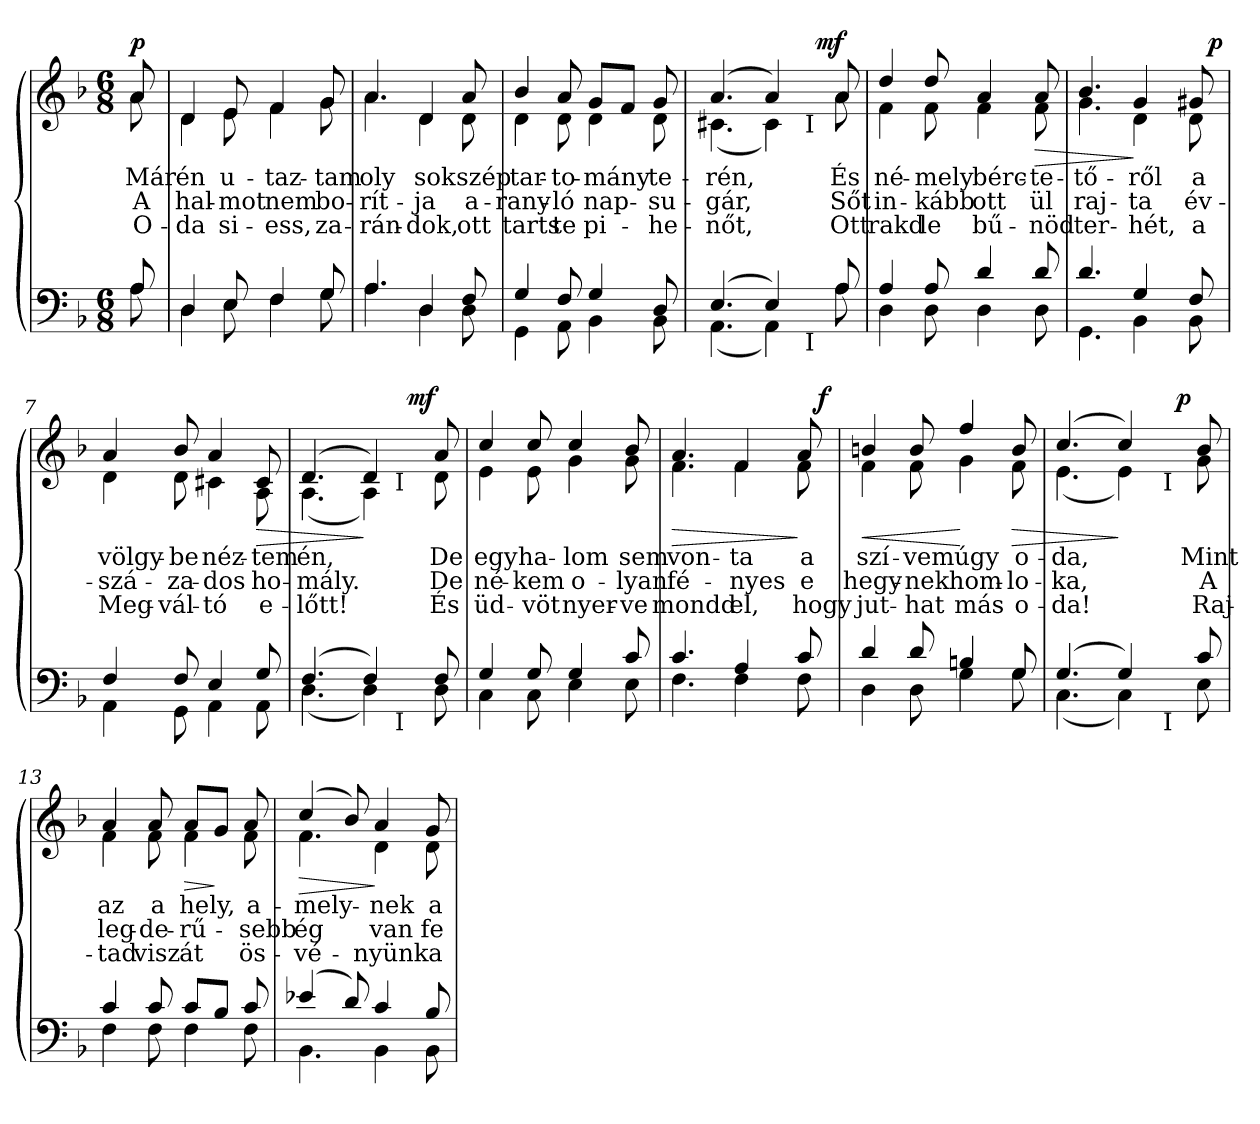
**kern	**kern	**text	**text	**text	**dynam
*part2	*part1	*part1	*part1	*part1	*part1
*staff2	*staff1	*staff1	*staff1	*staff1	*staff1
*clefF4	*clefG2	*	*	*	*
*k[b-]	*k[b-]	*	*	*	*
*F:	*F:	*	*	*	*
*M6/8	*M6/8	*	*	*	*
=	=	=	=	=	=
*^	*	*	*	*	*
!	!	!LO:TX:a:B:t=Adagio	!	!	!	!
!	!	!LO:TX:a:t== 100	!	!	!	!
!	!	!	!LO:LY:b	!LO:LY:b	!LO:LY:b	!LO:DY:b
*	*	*^	*	*	*	*
8A/	8A\	8a/	8a\	Már	A	O-	p
=1	=1	=1	=1	=1	=1	=1	=1
!	!	!	!	!LO:LY:b	!LO:LY:b	!LO:LY:b	!
4D/	4D\	4d/	4d\	én	hal-	-da	.
!	!	!	!	!LO:LY:b	!LO:LY:b	!LO:LY:b	!
8E/	8E\	8e/	8e\	u-	-mot	si-	.
!	!	!	!	!LO:LY:b	!LO:LY:b	!LO:LY:b	!
4F/	4F\	4f/	4f\	-taz-	nem	-ess,	.
!	!	!	!	!LO:LY:b	!LO:LY:b	!LO:LY:b	!
8G/	8G\	8g/	8g\	-tam	bo-	za-	.
=2	=2	=2	=2	=2	=2	=2	=2
!	!	!	!	!LO:LY:b	!LO:LY:b	!LO:LY:b	!
4.A/	4.A\	4.a/	4.a\	oly	-rít-	-rán-	.
!	!	!	!	!LO:LY:b	!LO:LY:b	!LO:LY:b	!
4D/	4D\	4d/	4d\	sok	-ja	-dok,	.
!	!	!	!	!LO:LY:b	!LO:LY:b	!LO:LY:b	!
8F/	8D\	8a/	8d\	szép	a-	ott	.
=3	=3	=3	=3	=3	=3	=3	=3
!	!	!	!	!LO:LY:b	!LO:LY:b	!LO:LY:b	!
4G/	4GG\	4b-/	4d\	tar-	-rany-	tarts	.
!	!	!	!	!LO:LY:b	!LO:LY:b	!LO:LY:b	!
8F/	8AA\	8a/	8d\	-to-	-ló	te	.
!	!	!	!	!LO:LY:b	!LO:LY:b	!LO:LY:b	!
4G/	4BB-\	8g/L	4d\	-mány	nap-	pi-	.
.	.	8f/J	.	.	.	.	.
!	!	!	!	!LO:LY:b	!LO:LY:b	!LO:LY:b	!
8D/	8BB-\	8g/	8d\	te-	-su-	-he-	.
*	*	*v	*v	*	*	*	*
=4	=4	=4	=4	=4	=4	=4
*	*	*^	*	*	*	*
!	!	!	!	!LO:LY:b	!LO:LY:b	!LO:LY:b	!
*	*^	*^	*^	*	*	*	*
(>4.E/	(<4.AA\	2ryy	(>4.a/	(<4.c#X\	2ryy	2ryy	-rén,	-gár,	-nőt,	.
4E/)	4AA\)	.	4a/)	4c#\)	.	.	.	.	.	.
.	.	32ryy	.	.	16ryy	32ryy	.	.	.	.
!	!	!	!	!	!	!LO:TX:b:t=I	!	!	!	!
!	!	!LO:TX:b:t=I	!	!	!	!	!	!	!	!
.	.	8..ryy	.	.	.	8..ryy	.	.	.	.
!	!	!	!	!	!	!	!	!	!	!LO:DY:a
.	.	.	.	.	8.ryy	.	.	.	.	mf
!	!	!	!	!	!	!	!LO:LY:b	!LO:LY:b	!LO:LY:b	!
8A/	8A\	.	8a/	8a\	.	.	És	Sőt	Ott	.
*	*v	*v	*	*	*	*	*	*	*	*
*	*	*v	*v	*v	*v	*	*	*	*
!!LO:LB:g=z
=5	=5	=5	=5	=5	=5	=5
*	*^	*^	*	*	*	*
*	*	*	*	*^	*	*	*	*
*	*	*	*	*	*^	*	*	*	*
!	!	!	!	!	!	!	!LO:LY:b	!LO:LY:b	!LO:LY:b	!
*	*v	*v	*	*	*	*	*	*	*	*
*	*	*	*v	*v	*v	*	*	*	*
4A/	4D\	4dd/	4f\	né-	in-	rakd	.
!	!	!	!	!LO:LY:b	!LO:LY:b	!LO:LY:b	!
8A/	8D\	8dd/	8f\	-mely	-kább	le	.
!	!	!	!	!LO:LY:b	!LO:LY:b	!LO:LY:b	!
4d/	4D\	4a/	4f\	bérc-	ott	bű-	.
!	!	!	!	!LO:LY:b	!LO:LY:b	!LO:LY:b	!LO:HP:b
8d/	8D\	8a/	8f\	-te-	ül	-nöd	>
*	*	*v	*v	*	*	*	*
=6	=6	=6	=6	=6	=6	=6
*	*	*^	*	*	*	*
!	!	!	!	!LO:LY:b	!LO:LY:b	!LO:LY:b	!
*	*	*	*^	*	*	*	*
4.d/	4.GG\	4.b-/	4.g\	2ryy	-tő-	raj-	ter-	.
!	!	!	!	!	!LO:LY:b	!LO:LY:b	!LO:LY:b	!
4G/	4BB-\	4g/	4d\	.	-ről	-ta	-hét,	]
.	.	.	.	8.ryy	.	.	.	.
!	!	!	!	!	!LO:LY:b	!LO:LY:b	!LO:LY:b	!
8F/	8BB-\	8g#X/	8d\	.	a	év-	a	.
!	!	!	!	!	!	!	!	!LO:DY:a
.	.	.	.	16ryy	.	.	.	p
*	*	*v	*v	*v	*	*	*	*
=7	=7	=7	=7	=7	=7	=7
*	*	*^	*	*	*	*
*	*	*	*^	*	*	*	*
!	!	!	!	!	!LO:LY:b	!LO:LY:b	!LO:LY:b	!
*	*	*	*v	*v	*	*	*	*
4F/	4AA\	4a/	4d\	völgy-	-szá-	Meg-	.
!	!	!	!	!LO:LY:b	!LO:LY:b	!LO:LY:b	!
8F/	8GG\	8b-/	8d\	-be	-za-	-vál-	.
!	!	!	!	!LO:LY:b	!LO:LY:b	!LO:LY:b	!
4E/	4AA\	4a/	4c#X\	néz-	-dos	-tó	.
!	!	!	!	!LO:LY:b	!LO:LY:b	!LO:LY:b	!LO:HP:b
8G/	8AA\	8c#/	8A\	-tem	ho-	e-	>
*	*	*v	*v	*	*	*	*
=8	=8	=8	=8	=8	=8	=8
*	*	*^	*	*	*	*
!	!	!	!	!LO:LY:b	!LO:LY:b	!LO:LY:b	!
*	*^	*	*^	*	*	*	*
(>4.F/	(<4.D\	2ryy	(>4.d/	(<4.A\	2ryy	én,	-mály.	-lőtt!	.
4F/)	4D\)	.	4d/)	4A\)	.	.	.	.	]
!	!	!	!	!	!LO:TX:b:t=I	!	!	!	!
!	!	!LO:TX:b:t=I	!	!	!	!	!	!	!
.	.	4ryy	.	.	32ryy	.	.	.	.
!	!	!	!	!	!	!	!	!	!LO:DY:a
.	.	.	.	.	8..ryy	.	.	.	mf
!	!	!	!	!	!	!LO:LY:b	!LO:LY:b	!LO:LY:b	!
8F/	8D\	.	8a/	8d\	.	De	De	És	.
*	*v	*v	*	*	*	*	*	*	*
*	*	*v	*v	*v	*	*	*	*
=9	=9	=9	=9	=9	=9	=9
*	*^	*^	*	*	*	*
*	*	*	*	*^	*	*	*	*
!	!	!	!	!	!	!LO:LY:b	!LO:LY:b	!LO:LY:b	!
*	*v	*v	*	*	*	*	*	*	*
*	*	*	*v	*v	*	*	*	*
4G/	4C\	4cc/	4e\	egy	né-	üd-	.
!	!	!	!	!LO:LY:b	!LO:LY:b	!LO:LY:b	!
8G/	8C\	8cc/	8e\	ha-	-kem	-vöt	.
!	!	!	!	!LO:LY:b	!LO:LY:b	!LO:LY:b	!
4G/	4E\	4cc/	4g\	-lom	o-	nyer-	.
!	!	!	!	!LO:LY:b	!LO:LY:b	!LO:LY:b	!
8c/	8E\	8b-/	8g\	sem	-lyan	-ve	.
*	*	*v	*v	*	*	*	*
!!LO:LB:g=z
=10	=10	=10	=10	=10	=10	=10
*	*	*^	*	*	*	*
!	!	!	!	!LO:LY:b	!LO:LY:b	!LO:LY:b	!LO:HP:b
*	*	*	*^	*	*	*	*
4.c/	4.F\	4.a/	4.f\	2ryy	von-	fé-	mondd	>
!	!	!	!	!	!LO:LY:b	!LO:LY:b	!LO:LY:b	!
4A/	4F\	4f/	4f\	.	-ta	-nyes	el,	.
.	.	.	.	8.ryy	.	.	.	.
!	!	!	!	!	!LO:LY:b	!LO:LY:b	!LO:LY:b	!
8c/	8F\	8a/	8f\	.	a	e	hogy	]
!	!	!	!	!	!	!	!	!LO:DY:a
.	.	.	.	16ryy	.	.	.	f
*	*	*v	*v	*v	*	*	*	*
=11	=11	=11	=11	=11	=11	=11
*	*	*^	*	*	*	*
*	*	*	*^	*	*	*	*
!	!	!	!	!	!LO:LY:b	!LO:LY:b	!LO:LY:b	!LO:HP:b
*	*	*	*v	*v	*	*	*	*
4d/	4D\	4bn/	4f\	szí-	hegy-	jut-	<
!	!	!	!	!LO:LY:b	!LO:LY:b	!LO:LY:b	!
8d/	8D\	8b/	8f\	-vem	-nek	-hat	.
!	!	!	!	!LO:LY:b	!LO:LY:b	!LO:LY:b	!
4Bn/	4G\	4ff/	4g\	úgy	hom-	más	[
!	!	!	!	!LO:LY:b	!LO:LY:b	!LO:LY:b	!LO:HP:b
8G/	8G\	8b/	8f\	o-	-lo-	o-	>
*	*	*v	*v	*	*	*	*
=12	=12	=12	=12	=12	=12	=12
*	*	*^	*	*	*	*
!	!	!	!	!LO:LY:b	!LO:LY:b	!LO:LY:b	!
*	*^	*^	*^	*	*	*	*
(>4.G/	(<4.C\	2ryy	(>4.cc/	(<4.e\	2ryy	2ryy	-da,	-ka,	-da!	.
4G/)	4C\)	.	4cc/)	4e\)	.	.	.	.	.	]
.	.	32ryy	.	.	16ryy	32ryy	.	.	.	.
!	!	!	!	!	!	!LO:TX:b:t=I	!	!	!	!
!	!	!LO:TX:b:t=I	!	!	!	!	!	!	!	!
.	.	8..ryy	.	.	.	8..ryy	.	.	.	.
!	!	!	!	!	!	!	!	!	!	!LO:DY:a
.	.	.	.	.	8.ryy	.	.	.	.	p
!	!	!	!	!	!	!	!LO:LY:b	!LO:LY:b	!LO:LY:b	!
8c/	8E\	.	8b-/	8g\	.	.	Mint	A	Raj-	.
*	*v	*v	*	*	*	*	*	*	*	*
*	*	*v	*v	*v	*v	*	*	*	*
=13	=13	=13	=13	=13	=13	=13
*	*^	*^	*	*	*	*
*	*	*	*	*^	*	*	*	*
*	*	*	*	*	*^	*	*	*	*
!	!	!	!	!	!	!	!LO:LY:b	!LO:LY:b	!LO:LY:b	!
*	*v	*v	*	*	*	*	*	*	*	*
*	*	*	*v	*v	*v	*	*	*	*
4c/	4F\	4a/	4f\	az	leg-	-tad	.
!	!	!	!	!LO:LY:b	!LO:LY:b	!LO:LY:b	!
8c/	8F\	8a/	8f\	a	-de-	visz	.
!	!	!	!	!LO:LY:b	!LO:LY:b	!LO:LY:b	!LO:HP:b
8c/L	4F\	8a/L	4f\	hely,	-rű-	át	>
8B-/J	.	8g/J	.	.	.	.	]
!	!	!	!	!LO:LY:b	!LO:LY:b	!LO:LY:b	!
8c/	8F\	8a/	8f\	a-	-sebb	ös-	.
=14	=14	=14	=14	=14	=14	=14	=14
!	!	!	!	!LO:LY:b	!LO:LY:b	!LO:LY:b	!LO:HP:b
(>4e-X/	4.BB-\	(>4cc/	4.f\	-mely-	ég	-vé-	>
8d/)	.	8b-/)	.	.	.	.	.
!	!	!	!	!LO:LY:b	!LO:LY:b	!LO:LY:b	!
4c/	4BB-\	4a/	4d\	-nek	van	-nyünk	]
!	!	!	!	!LO:LY:b	!LO:LY:b	!LO:LY:b	!
8B-/	8BB-\	8g/	8d\	a	fe-	a	.
*v	*v	*	*	*	*	*	*
*	*v	*v	*	*	*	*
=	=	=	=	=	=
*-	*-	*-	*-	*-	*-
